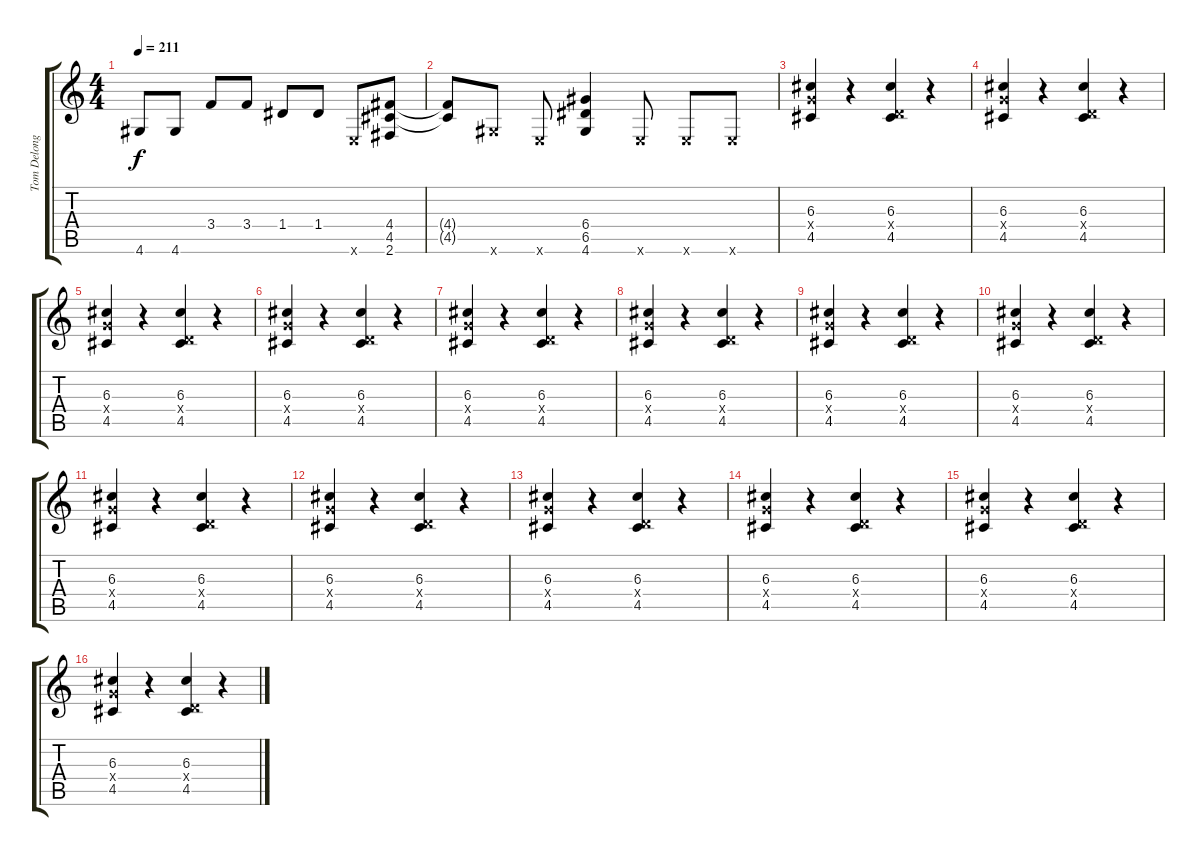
\track ("Tom Delonge (Guitar 1)" "Tom Delong") {instrument overdrivenguitar}
\staff {score tabs}
\tuning (E4 B3 G3 D3 A2 E2) {hide}
\ts (4 4)
\tempo 211
\clef g2
\ks c
4.6{t}.8{dy f} 4.6.8 3.4.8 3.4.8 1.4.8 1.4.8 0.6{x}.8 (4.4 4.5 2.6).8 |
(4.4{t} 4.5{t}).8 4.6{x}.8 0.6{x}.8 (6.4 6.5 4.6).4 0.6{x}.8 0.6{x}.8 0.6{x}.8 |
(6.3 5.4{x} 4.5).4 r.4 (6.3 0.4{x} 4.5).4 r.4 |
(6.3 5.4{x} 4.5).4 r.4 (6.3 0.4{x} 4.5).4 r.4 |
(6.3 5.4{x} 4.5).4 r.4 (6.3 0.4{x} 4.5).4 r.4 |
(6.3 5.4{x} 4.5).4 r.4 (6.3 0.4{x} 4.5).4 r.4 |
(6.3 5.4{x} 4.5).4 r.4 (6.3 0.4{x} 4.5).4 r.4 |
(6.3 5.4{x} 4.5).4 r.4 (6.3 0.4{x} 4.5).4 r.4 |
(6.3 5.4{x} 4.5).4 r.4 (6.3 0.4{x} 4.5).4 r.4 |
(6.3 5.4{x} 4.5).4 r.4 (6.3 0.4{x} 4.5).4 r.4 |
(6.3 5.4{x} 4.5).4 r.4 (6.3 0.4{x} 4.5).4 r.4 |
(6.3 5.4{x} 4.5).4 r.4 (6.3 0.4{x} 4.5).4 r.4 |
(6.3 5.4{x} 4.5).4 r.4 (6.3 0.4{x} 4.5).4 r.4 |
(6.3 5.4{x} 4.5).4 r.4 (6.3 0.4{x} 4.5).4 r.4 |
(6.3 5.4{x} 4.5).4 r.4 (6.3 0.4{x} 4.5).4 r.4 |
(6.3 5.4{x} 4.5).4 r.4 (6.3 0.4{x} 4.5).4 r.4
